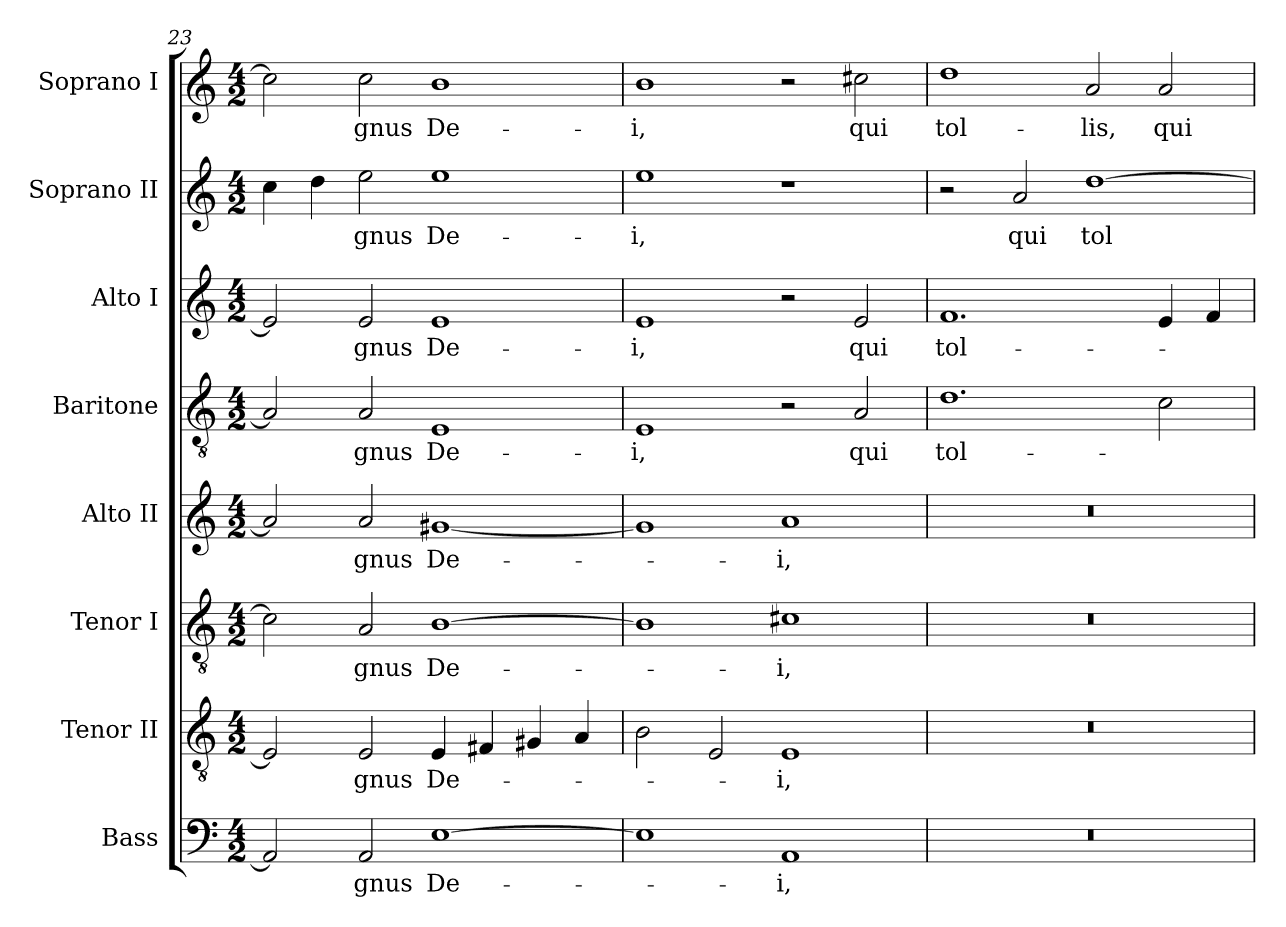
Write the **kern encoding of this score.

**kern	**text	**kern	**text	**kern	**text	**kern	**text	**kern	**text	**kern	**text	**kern	**text	**kern	**text
*part8	*part8	*part7	*part7	*part6	*part6	*part5	*part5	*part4	*part4	*part3	*part3	*part2	*part2	*part1	*part1
*staff8	*staff8	*staff7	*staff7	*staff6	*staff6	*staff5	*staff5	*staff4	*staff4	*staff3	*staff3	*staff2	*staff2	*staff1	*staff1
*I"Bass	*	*I"Tenor II	*	*I"Tenor I	*	*I"Alto II	*	*I"Baritone	*	*I"Alto I	*	*I"Soprano II	*	*I"Soprano I	*
*clefF4	*	*clefGv2	*	*clefGv2	*	*clefG2	*	*clefGv2	*	*clefG2	*	*clefG2	*	*clefG2	*
*ITrd7c12	*	*ITrd7c12	*	*ITrd7c12	*	*	*	*ITrd7c12	*	*	*	*	*	*	*
*k[]	*	*k[]	*	*k[]	*	*k[]	*	*k[]	*	*k[]	*	*k[]	*	*k[]	*
*C:	*	*C:	*	*C:	*	*C:	*	*C:	*	*C:	*	*C:	*	*C:	*
*M4/2	*	*M4/2	*	*M4/2	*	*M4/2	*	*M4/2	*	*M4/2	*	*M4/2	*	*M4/2	*
=23	=23	=23	=23	=23	=23	=23	=23	=23	=23	=23	=23	=23	=23	=23	=23
2AAAi/]	.	2EEi/]	.	2Ci\]	.	2ai/]	.	2AAi/]	.	2ei/]	.	4cci\	.	2cci\]	.
.	.	.	.	.	.	.	.	.	.	.	.	4ddi\	.	.	.
!	!LO:LY:b:color=#000000	!	!	!	!	!	!	!	!	!	!	!	!	!	!
!	!	!	!LO:LY:b:color=#000000	!	!	!	!	!	!	!	!	!	!	!	!
!	!	!	!	!	!LO:LY:b:color=#000000	!	!	!	!	!	!	!	!	!	!
!	!	!	!	!	!	!	!LO:LY:b:color=#000000	!	!	!	!	!	!	!	!
!	!	!	!	!	!	!	!	!	!LO:LY:b:color=#000000	!	!	!	!	!	!
!	!	!	!	!	!	!	!	!	!	!	!LO:LY:b:color=#000000	!	!	!	!
!	!	!	!	!	!	!	!	!	!	!	!	!	!LO:LY:b:color=#000000	!	!
!	!	!	!	!	!	!	!	!	!	!	!	!	!	!	!LO:LY:b:color=#000000
2AAAi/	-gnus	2EEi/	-gnus	2AAi/	-gnus	2ai/	-gnus	2AAi/	-gnus	2ei/	-gnus	2eei\	-gnus	2cci\	-gnus
!	!LO:LY:b:color=#000000	!	!	!	!	!	!	!	!	!	!	!	!	!	!
!	!	!	!LO:LY:b:color=#000000	!	!	!	!	!	!	!	!	!	!	!	!
!	!	!	!	!	!LO:LY:b:color=#000000	!	!	!	!	!	!	!	!	!	!
!	!	!	!	!	!	!	!LO:LY:b:color=#000000	!	!	!	!	!	!	!	!
!	!	!	!	!	!	!	!	!	!LO:LY:b:color=#000000	!	!	!	!	!	!
!	!	!	!	!	!	!	!	!	!	!	!LO:LY:b:color=#000000	!	!	!	!
!	!	!	!	!	!	!	!	!	!	!	!	!	!LO:LY:b:color=#000000	!	!
!	!	!	!	!	!	!	!	!	!	!	!	!	!	!	!LO:LY:b:color=#000000
[>1EEi	De-	4EEi/	De-	[>1BBi	De-	[<1g#Xi	De-	1EEi	De-	1ei	De-	1eei	De-	1bi	De-
.	.	4FF#Xi/	.	.	.	.	.	.	.	.	.	.	.	.	.
.	.	4GG#Xi/	.	.	.	.	.	.	.	.	.	.	.	.	.
.	.	4AAi/	.	.	.	.	.	.	.	.	.	.	.	.	.
!!LO:PB:g=z
=24	=24	=24	=24	=24	=24	=24	=24	=24	=24	=24	=24	=24	=24	=24	=24
!	!	!	!	!	!	!	!	!	!LO:LY:b:color=#000000	!	!	!	!	!	!
!	!	!	!	!	!	!	!	!	!	!	!LO:LY:b:color=#000000	!	!	!	!
!	!	!	!	!	!	!	!	!	!	!	!	!	!LO:LY:b:color=#000000	!	!
!	!	!	!	!	!	!	!	!	!	!	!	!	!	!	!LO:LY:b:color=#000000
1EEi]	.	2BBi\	.	1BBi]	.	1g#i]	.	1EEi	-i,	1ei	-i,	1eei	-i,	1bi	-i,
.	.	2EEi/	.	.	.	.	.	.	.	.	.	.	.	.	.
!	!LO:LY:b:color=#000000	!	!	!	!	!	!	!	!	!	!	!	!	!	!
!	!	!	!LO:LY:b:color=#000000	!	!	!	!	!	!	!	!	!	!	!	!
!	!	!	!	!	!LO:LY:b:color=#000000	!	!	!	!	!	!	!	!	!	!
!	!	!	!	!	!	!	!LO:LY:b:color=#000000	!	!	!	!	!	!	!	!
1AAAi	-i,	1EEi	-i,	1C#Xi	-i,	1ai	-i,	2r	.	2r	.	1r	.	2r	.
!	!	!	!	!	!	!	!	!	!LO:LY:b:color=#000000	!	!	!	!	!	!
!	!	!	!	!	!	!	!	!	!	!	!LO:LY:b:color=#000000	!	!	!	!
!	!	!	!	!	!	!	!	!	!	!	!	!	!	!	!LO:LY:b:color=#000000
.	.	.	.	.	.	.	.	2AAi/	qui	2ei/	qui	.	.	2cc#Xi\	qui
=25	=25	=25	=25	=25	=25	=25	=25	=25	=25	=25	=25	=25	=25	=25	=25
!LO:N:vis=1	!	!LO:N:vis=1	!	!LO:N:vis=1	!	!LO:N:vis=1	!	!	!	!	!	!	!	!	!
!	!	!	!	!	!	!	!	!	!LO:LY:b:color=#000000	!	!	!	!	!	!
!	!	!	!	!	!	!	!	!	!	!	!LO:LY:b:color=#000000	!	!	!	!
!	!	!	!	!	!	!	!	!	!	!	!	!	!	!	!LO:LY:b:color=#000000
0r	.	0r	.	0r	.	0r	.	1.Di	tol-	1.fi	tol-	2r	.	1ddi	tol-
!	!	!	!	!	!	!	!	!	!	!	!	!	!LO:LY:b:color=#000000	!	!
.	.	.	.	.	.	.	.	.	.	.	.	2ai/	qui	.	.
!	!	!	!	!	!	!	!	!	!	!	!	!	!LO:LY:b:color=#000000	!	!
!	!	!	!	!	!	!	!	!	!	!	!	!	!	!	!LO:LY:b:color=#000000
.	.	.	.	.	.	.	.	.	.	.	.	[>1ddi	tol-	2ai/	-lis,
!	!	!	!	!	!	!	!	!	!	!	!	!	!	!	!LO:LY:b:color=#000000
.	.	.	.	.	.	.	.	2Ci\	.	4ei/	.	.	.	2ai/	qui
.	.	.	.	.	.	.	.	.	.	4fi/	.	.	.	.	.
=	=	=	=	=	=	=	=	=	=	=	=	=	=	=	=
*-	*-	*-	*-	*-	*-	*-	*-	*-	*-	*-	*-	*-	*-	*-	*-
